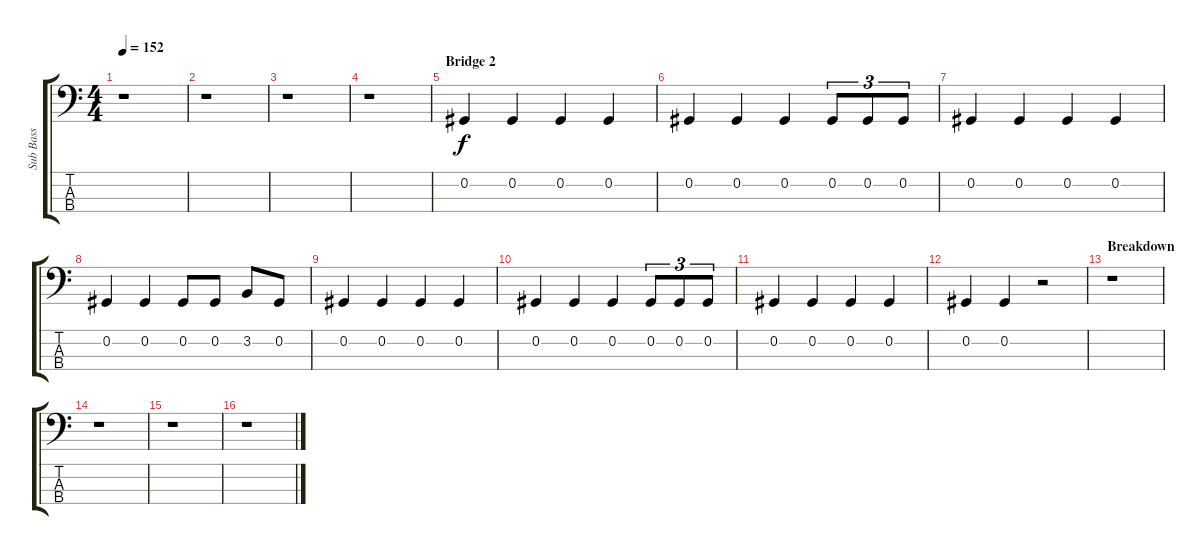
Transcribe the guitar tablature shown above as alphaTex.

\track ("Sub Bass" "Sub Bass") {instrument synthbass1}
\staff {score tabs}
\tuning (Db2 Ab1 Eb1 Ab0) {hide}
\ts (4 4)
\tempo 152
\clef f4
\ks c
r.1{dy f} |
r.1 |
r.1 |
r.1 |
\section ("" "Bridge 2")
0.2.4 0.2.4 0.2.4 0.2.4 |
0.2.4 0.2.4 0.2.4 0.2.8{tu (3 2)} 0.2.8{tu (3 2)} 0.2.8{tu (3 2)} |
0.2.4 0.2.4 0.2.4 0.2.4 |
0.2.4 0.2.4 0.2.8 0.2.8 3.2.8 0.2.8 |
0.2.4 0.2.4 0.2.4 0.2.4 |
0.2.4 0.2.4 0.2.4 0.2.8{tu (3 2)} 0.2.8{tu (3 2)} 0.2.8{tu (3 2)} |
0.2.4 0.2.4 0.2.4 0.2.4 |
0.2.4 0.2.4 r.2 |
\section ("" "Breakdown")
r.1 |
r.1 |
r.1 |
r.1
